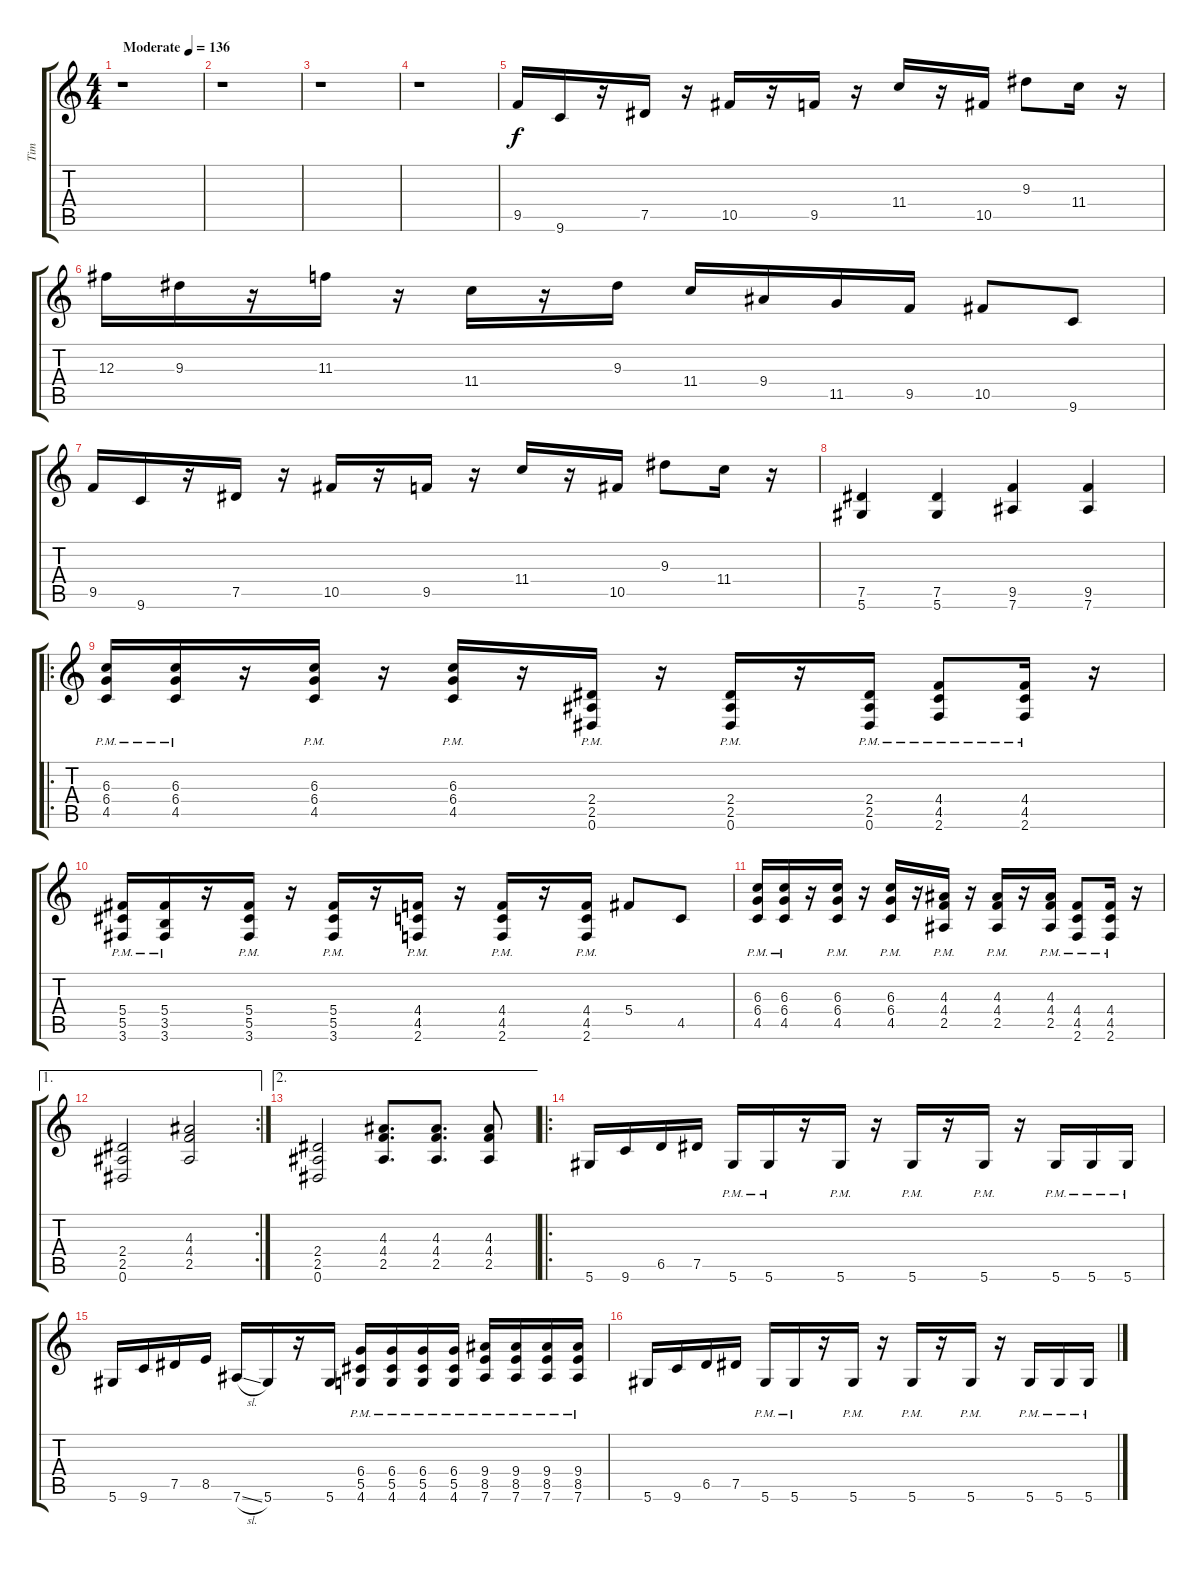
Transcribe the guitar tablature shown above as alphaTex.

\track ("Tim" "Tim") {instrument distortionguitar}
\staff {score tabs}
\tuning (Eb4 Bb3 Gb3 Db3 Ab2 Eb2) {hide}
\ts (4 4)
\tempo (136 "Moderate")
\clef g2
\ks c
r.1{dy f instrument distortionguitar} |
r.1 |
r.1 |
r.1 |
9.5.16 9.6.16 r.16 7.5.16 r.16 10.5.16 r.16 9.5.16 r.16 11.4.16 r.16 10.5.16 9.3.8 11.4.16 r.16 |
12.3.16 9.3.16 r.16 11.3.16 r.16 11.4.16 r.16 9.3.16 11.4.16 9.4.16 11.5.16 9.5.16 10.5.8 9.6.8 |
9.5.16 9.6.16 r.16 7.5.16 r.16 10.5.16 r.16 9.5.16 r.16 11.4.16 r.16 10.5.16 9.3.8 11.4.16 r.16 |
(7.5 5.6).4 (7.5 5.6).4 (9.5 7.6).4 (9.5 7.6).4 |
\ro
(6.3{pm} 6.4{pm} 4.5{pm}).16 (6.3{pm} 6.4{pm} 4.5{pm}).16 r.16 (6.3{pm} 6.4{pm} 4.5{pm}).16 r.16 (6.3{pm} 6.4{pm} 4.5{pm}).16 r.16 (2.4{pm} 2.5{pm} 0.6{pm}).16 r.16 (2.4{pm} 2.5{pm} 0.6{pm}).16 r.16 (2.4{pm} 2.5{pm} 0.6{pm}).16 (4.4{pm} 4.5{pm} 2.6{pm}).8 (4.4{pm} 4.5{pm} 2.6{pm}).16 r.16 |
(5.4{pm} 5.5{pm} 3.6{pm}).16 (5.4{pm} 3.5{pm} 3.6{pm}).16 r.16 (5.4{pm} 5.5{pm} 3.6{pm}).16 r.16 (5.4{pm} 5.5{pm} 3.6{pm}).16 r.16 (4.4{pm} 4.5{pm} 2.6{pm}).16 r.16 (4.4{pm} 4.5{pm} 2.6{pm}).16 r.16 (4.4{pm} 4.5{pm} 2.6{pm}).16 5.4.8 4.5.8 |
(6.3{pm} 6.4{pm} 4.5{pm}).16 (6.3{pm} 6.4{pm} 4.5{pm}).16 r.16 (6.3{pm} 6.4{pm} 4.5{pm}).16 r.16 (6.3{pm} 6.4{pm} 4.5{pm}).16 r.16 (4.3{pm} 4.4{pm} 2.5{pm}).16 r.16 (4.3{pm} 4.4{pm} 2.5{pm}).16 r.16 (4.3{pm} 4.4{pm} 2.5{pm}).16 (4.4{pm} 4.5{pm} 2.6{pm}).8 (4.4{pm} 4.5{pm} 2.6{pm}).16 r.16 |
\ae 1
\rc 2
(2.4 2.5 0.6).2 (4.3 4.4 2.5).2 |
\ae 2
(2.4 2.5 0.6).2 (4.3 4.4 2.5).8{d} (4.3 4.4 2.5).8{d} (4.3 4.4 2.5).8 |
\ro
5.6.16 9.6.16 6.5.16 7.5.16 5.6{pm}.16 5.6{pm}.16 r.16 5.6{pm}.16 r.16 5.6{pm}.16 r.16 5.6{pm}.16 r.16 5.6{pm}.16 5.6{pm}.16 5.6{pm}.16 |
5.6.16 9.6.16 7.5.16 8.5.16 7.6{sl}.16 5.6.16 r.16 5.6.16 (6.4{pm} 5.5{pm} 4.6{pm}).16 (6.4{pm} 5.5{pm} 4.6{pm}).16 (6.4{pm} 5.5{pm} 4.6{pm}).16 (6.4{pm} 5.5{pm} 4.6{pm}).16 (9.4{pm} 8.5{pm} 7.6{pm}).16 (9.4{pm} 8.5{pm} 7.6{pm}).16 (9.4{pm} 8.5{pm} 7.6{pm}).16 (9.4{pm} 8.5{pm} 7.6{pm}).16 |
5.6.16 9.6.16 6.5.16 7.5.16 5.6{pm}.16 5.6{pm}.16 r.16 5.6{pm}.16 r.16 5.6{pm}.16 r.16 5.6{pm}.16 r.16 5.6{pm}.16 5.6{pm}.16 5.6{pm}.16
